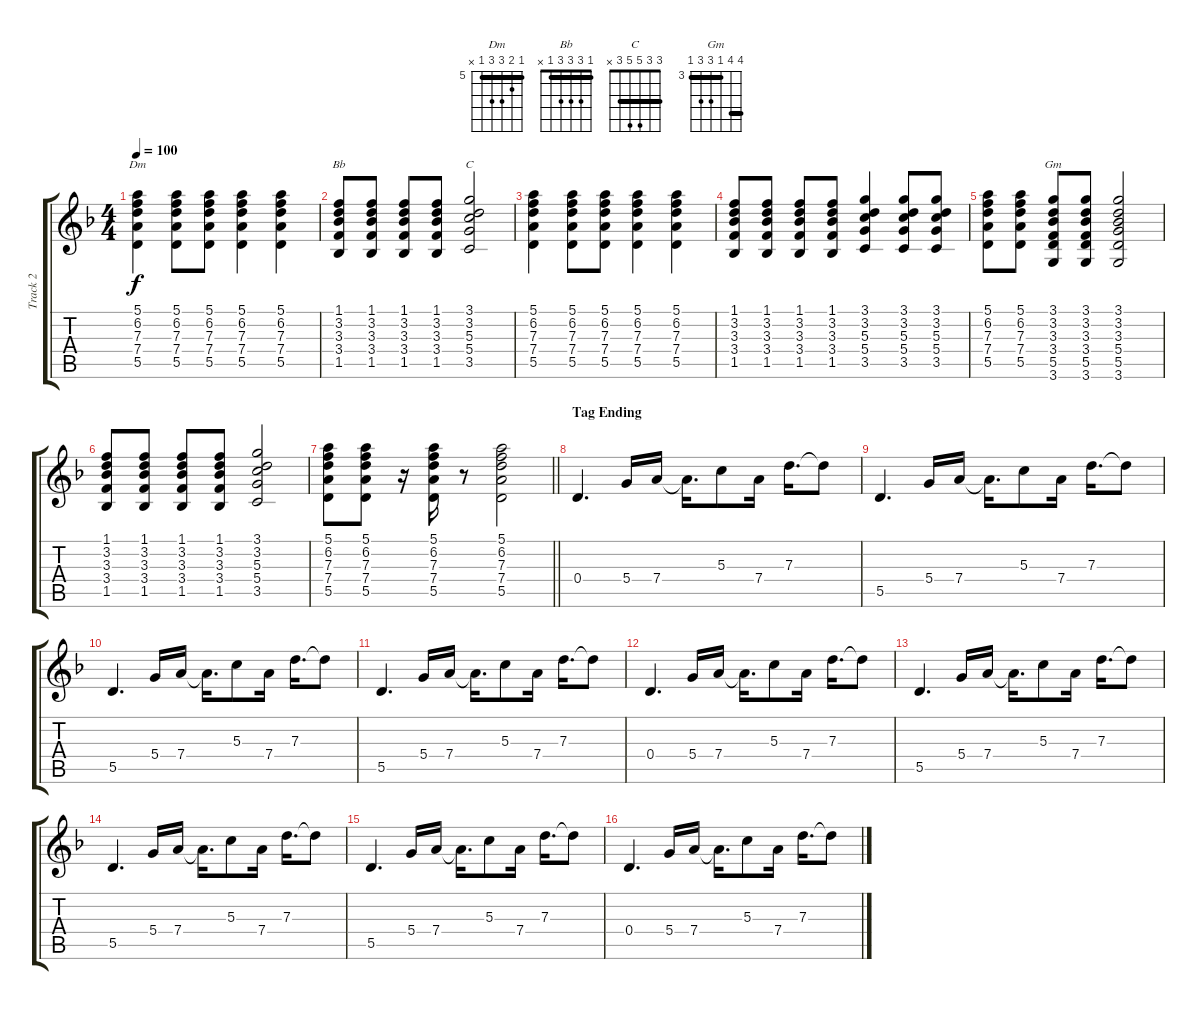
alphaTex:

\track ("Track 2" "Track 2") {instrument overdrivenguitar}
\staff {score tabs}
\tuning (E4 B3 G3 D3 A2 E2) {hide}
\chord ("Dm" 5 6 7 7 5 x) {firstfret 5 barre 5}
\chord ("Bb" 1 3 3 3 1 x) {barre 1}
\chord ("C" 3 3 5 5 3 x) {barre 3}
\chord ("Gm" 6 6 3 5 5 3) {firstfret 3 barre (3 6)}
\ts (4 4)
\tempo 100
\clef g2
\ks dminor
(5.1 6.2 7.3 7.4 5.5).4{ch "Dm" dy f} (5.1 6.2 7.3 7.4 5.5).8 (5.1 6.2 7.3 7.4 5.5).8 (5.1 6.2 7.3 7.4 5.5).4 (5.1 6.2 7.3 7.4 5.5).4 |
(1.1 3.2 3.3 3.4 1.5).8{ch "Bb"} (1.1 3.2 3.3 3.4 1.5).8 (1.1 3.2 3.3 3.4 1.5).8 (1.1 3.2 3.3 3.4 1.5).8 (3.1 3.2 5.3 5.4 3.5).2{ch "C"} |
(5.1 6.2 7.3 7.4 5.5).4 (5.1 6.2 7.3 7.4 5.5).8 (5.1 6.2 7.3 7.4 5.5).8 (5.1 6.2 7.3 7.4 5.5).4 (5.1 6.2 7.3 7.4 5.5).4 |
(1.1 3.2 3.3 3.4 1.5).8 (1.1 3.2 3.3 3.4 1.5).8 (1.1 3.2 3.3 3.4 1.5).8 (1.1 3.2 3.3 3.4 1.5).8 (3.1 3.2 5.3 5.4 3.5).4 (3.1 3.2 5.3 5.4 3.5).8 (3.1 3.2 5.3 5.4 3.5).8 |
(5.1 6.2 7.3 7.4 5.5).8 (5.1 6.2 7.3 7.4 5.5).8 (3.1 3.2 3.3 3.4 5.5 3.6).8{ch "Gm"} (3.1 3.2 3.3 3.4 5.5 3.6).8 (3.1 3.2 3.3 5.4 5.5 3.6).2 |
(1.1 3.2 3.3 3.4 1.5).8 (1.1 3.2 3.3 3.4 1.5).8 (1.1 3.2 3.3 3.4 1.5).8 (1.1 3.2 3.3 3.4 1.5).8 (3.1 3.2 5.3 5.4 3.5).2 |
\barLineRight lightlight
(5.1 6.2 7.3 7.4 5.5).8 (5.1 6.2 7.3 7.4 5.5).8 r.16 (5.1 6.2 7.3 7.4 5.5).16 r.8 (5.1 6.2 7.3 7.4 5.5).2 |
\section ("" "Tag Ending")
0.4.4{d} 5.4.16 7.4.16 7.4{t}.16{d} 5.3.8 7.4.16 7.3.16{d} 7.3{t}.8 |
5.5.4{d} 5.4.16 7.4.16 7.4{t}.16{d} 5.3.8 7.4.16 7.3.16{d} 7.3{t}.8 |
5.5.4{d} 5.4.16 7.4.16 7.4{t}.16{d} 5.3.8 7.4.16 7.3.16{d} 7.3{t}.8 |
5.5.4{d} 5.4.16 7.4.16 7.4{t}.16{d} 5.3.8 7.4.16 7.3.16{d} 7.3{t}.8 |
0.4.4{d} 5.4.16 7.4.16 7.4{t}.16{d} 5.3.8 7.4.16 7.3.16{d} 7.3{t}.8 |
5.5.4{d} 5.4.16 7.4.16 7.4{t}.16{d} 5.3.8 7.4.16 7.3.16{d} 7.3{t}.8 |
5.5.4{d} 5.4.16 7.4.16 7.4{t}.16{d} 5.3.8 7.4.16 7.3.16{d} 7.3{t}.8 |
5.5.4{d} 5.4.16 7.4.16 7.4{t}.16{d} 5.3.8 7.4.16 7.3.16{d} 7.3{t}.8 |
0.4.4{d} 5.4.16 7.4.16 7.4{t}.16{d} 5.3.8 7.4.16 7.3.16{d} 7.3{t}.8
